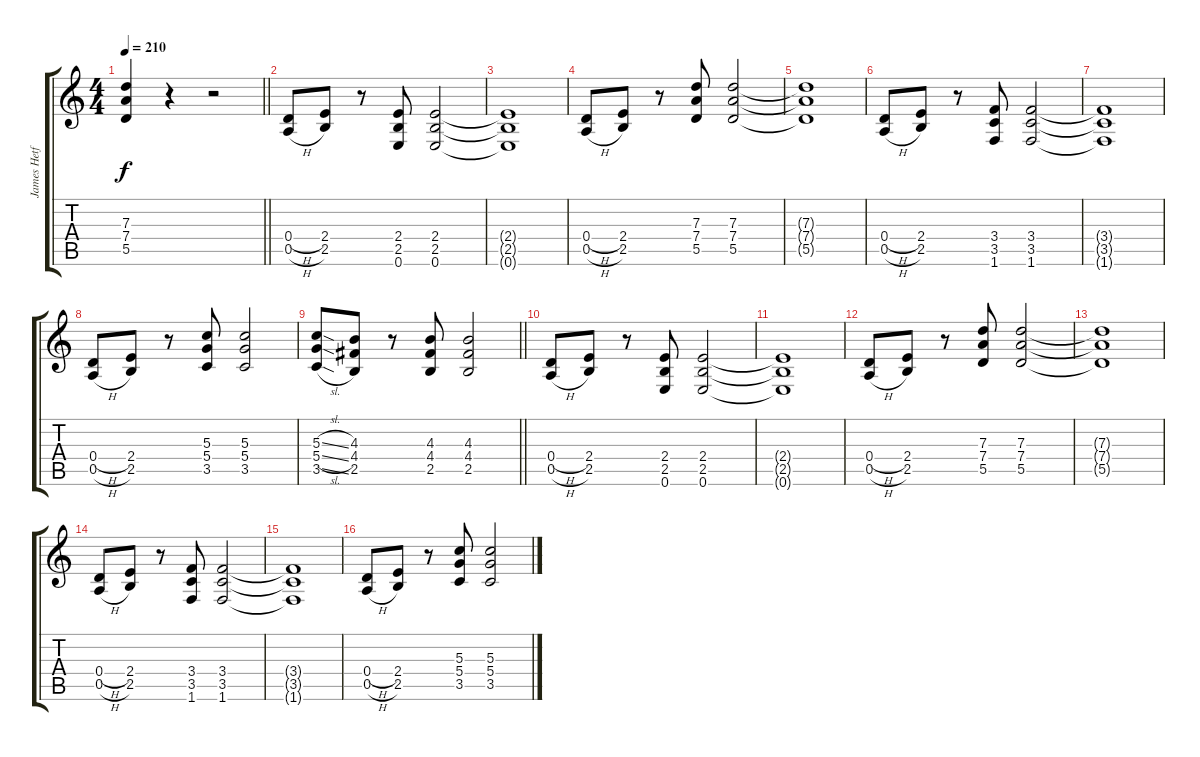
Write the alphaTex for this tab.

\track ("James Hetfield" "James Hetf") {instrument electricguitarclean}
\staff {score tabs}
\tuning (E4 B3 G3 D3 A2 E2) {hide}
\ts (4 4)
\tempo 210
\clef g2
\barLineRight lightlight
\ks c
(7.3 7.4 5.5).4{dy f} r.4 r.2 |
(0.4{h} 0.5{h}).8 (2.4 2.5).8 r.8 (2.4 2.5 0.6).8 (2.4 2.5 0.6).2 |
(2.4{t} 2.5{t} 0.6{t}).1 |
(0.4{h} 0.5{h}).8 (2.4 2.5).8 r.8 (7.3 7.4 5.5).8 (7.3 7.4 5.5).2 |
(7.3{t} 7.4{t} 5.5{t}).1 |
(0.4{h} 0.5{h}).8 (2.4 2.5).8 r.8 (3.4 3.5 1.6).8 (3.4 3.5 1.6).2 |
(3.4{t} 3.5{t} 1.6{t}).1 |
(0.4{h} 0.5{h}).8 (2.4 2.5).8 r.8 (5.3 5.4 3.5).8 (5.3 5.4 3.5).2 |
\barLineRight lightlight
(5.3{sl} 5.4{sl} 3.5{sl}).8 (4.3 4.4 2.5).8 r.8 (4.3 4.4 2.5).8 (4.3 4.4 2.5).2 |
(0.4{h} 0.5{h}).8 (2.4 2.5).8 r.8 (2.4 2.5 0.6).8 (2.4 2.5 0.6).2 |
(2.4{t} 2.5{t} 0.6{t}).1 |
(0.4{h} 0.5{h}).8 (2.4 2.5).8 r.8 (7.3 7.4 5.5).8 (7.3 7.4 5.5).2 |
(7.3{t} 7.4{t} 5.5{t}).1 |
(0.4{h} 0.5{h}).8 (2.4 2.5).8 r.8 (3.4 3.5 1.6).8 (3.4 3.5 1.6).2 |
(3.4{t} 3.5{t} 1.6{t}).1 |
(0.4{h} 0.5{h}).8 (2.4 2.5).8 r.8 (5.3 5.4 3.5).8 (5.3 5.4 3.5).2
